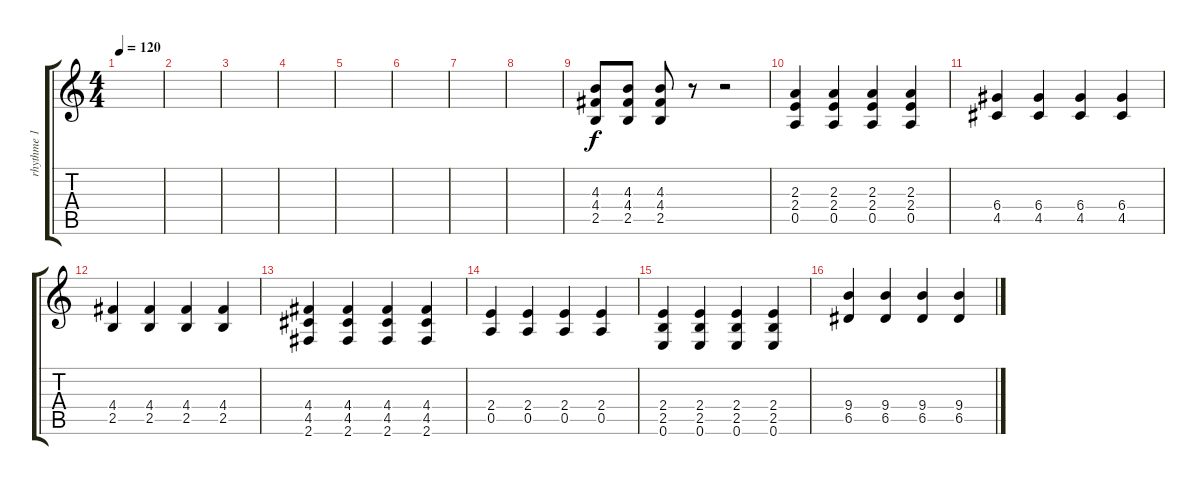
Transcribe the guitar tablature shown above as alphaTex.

\track ("rhythme 1" "rhythme 1") {instrument distortionguitar}
\staff {score tabs}
\tuning (E4 B3 G3 D3 A2 E2) {hide}
\ts (4 4)
\tempo 120
\clef g2
\ks c
|
|
|
|
|
|
|
|
(4.3 4.4 2.5).8 (4.3 4.4 2.5).8 (4.3 4.4 2.5).8 r.8 r.2 |
(2.3 2.4 0.5).4 (2.3 2.4 0.5).4 (2.3 2.4 0.5).4 (2.3 2.4 0.5).4 |
(6.4 4.5).4 (6.4 4.5).4 (6.4 4.5).4 (6.4 4.5).4 |
(4.4 2.5).4 (4.4 2.5).4 (4.4 2.5).4 (4.4 2.5).4 |
(4.4 4.5 2.6).4 (4.4 4.5 2.6).4 (4.4 4.5 2.6).4 (4.4 4.5 2.6).4 |
(2.4 0.5).4 (2.4 0.5).4 (2.4 0.5).4 (2.4 0.5).4 |
(2.4 2.5 0.6).4 (2.4 2.5 0.6).4 (2.4 2.5 0.6).4 (2.4 2.5 0.6).4 |
(9.4 6.5).4 (9.4 6.5).4 (9.4 6.5).4 (9.4 6.5).4
